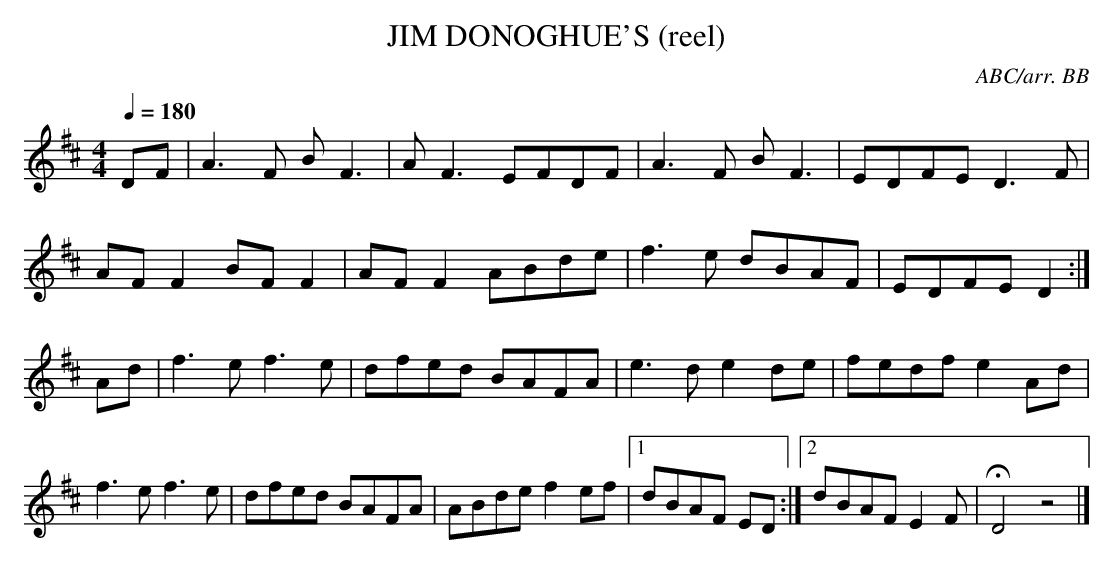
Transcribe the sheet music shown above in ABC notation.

X:1
T:JIM DONOGHUE'S (reel)
C:ABC/arr. BB
Sligo" [Flaherty's note]
M:4/4
L:1/8
Q:1/4=180
K:D
DF|A3F BF3|AF3 EFDF|A3F BF3|EDFE D3F|
AF F2 BF F2|AF F2 ABde|f3e dBAF|EDFE D2:|
Ad|f3e f3e|dfed BAFA|e3d e2 de|fedf e2 Ad|
f3e f3e|dfed BAFA|ABde f2 ef|1dBAF ED:|\
[2 dBAF E2F|HD4z4|]
